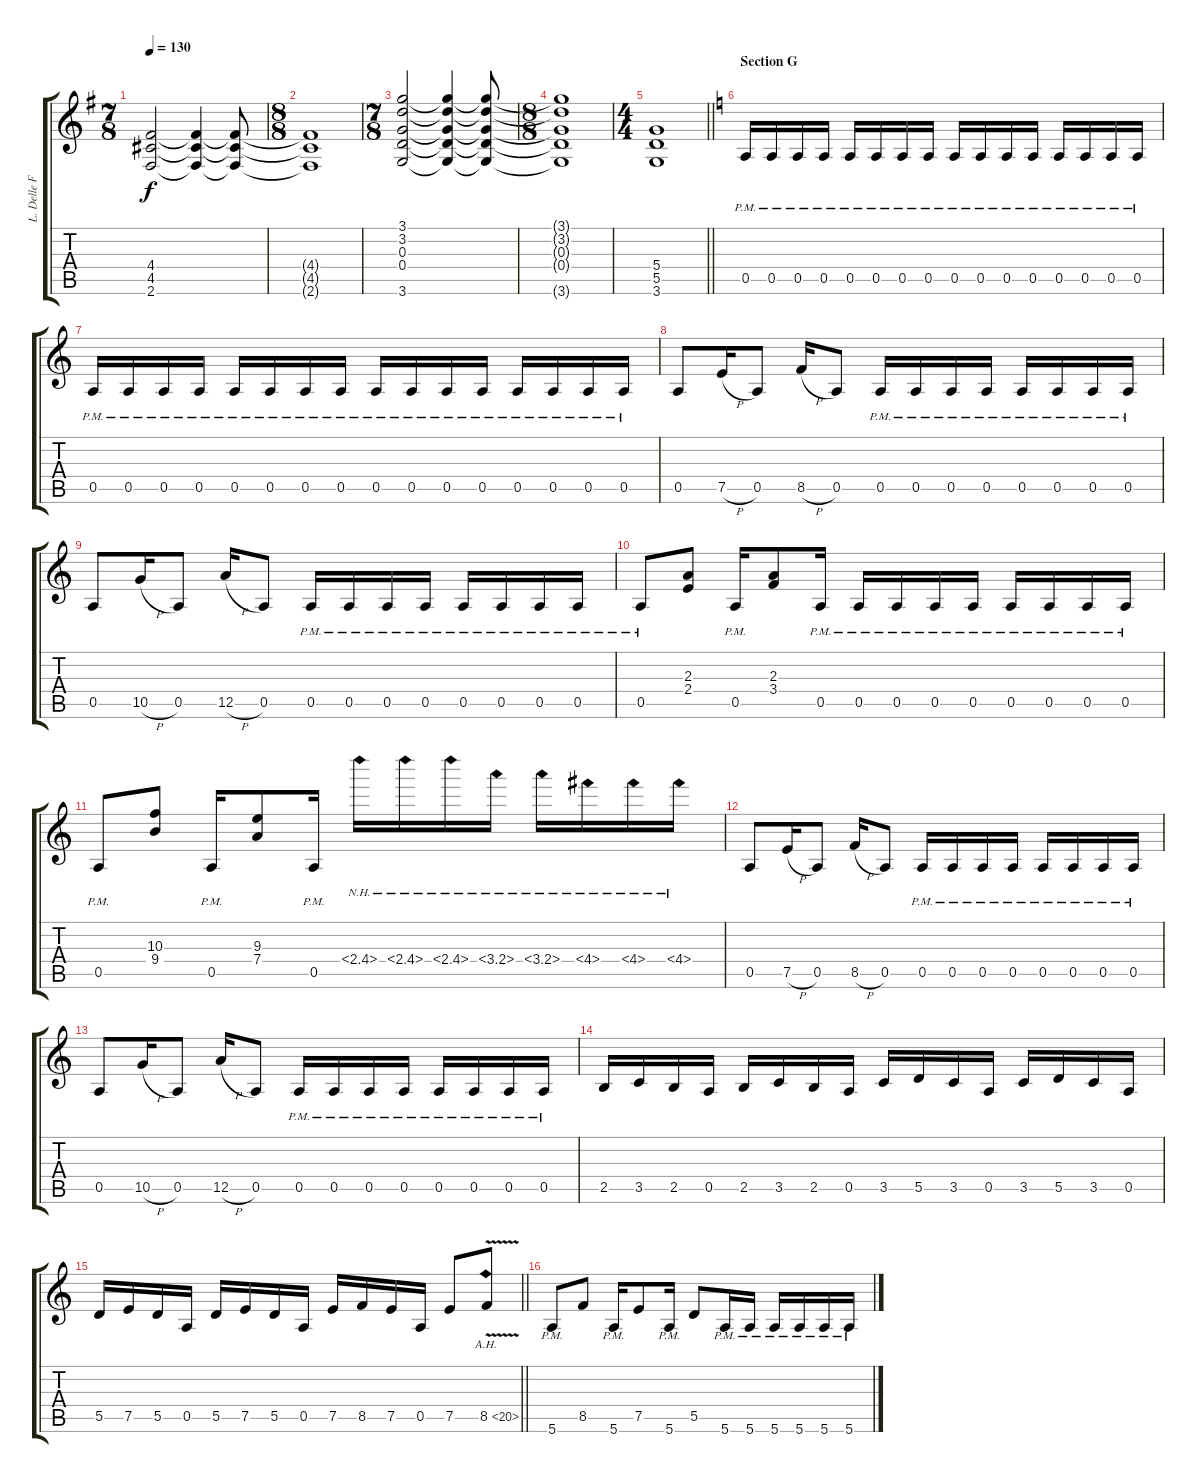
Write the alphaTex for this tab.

\track ("L. Delle Fave (Dist. Guitar L)" "L. Delle F") {instrument overdrivenguitar}
\staff {score tabs}
\tuning (E4 B3 G3 D3 A2 E2) {hide}
\ts (7 8)
\tempo 130
\clef g2
\ks eminor
(4.4 4.5 2.6).2{dy f} (4.4{t} 4.5{t} 2.6{t}).4 (4.4{t} 4.5{t} 2.6{t}).8 |
\ts (8 8)
(4.4{t} 4.5{t} 2.6{t}).1 |
\ts (7 8)
(3.1 3.2 0.3 0.4 3.6).2 (3.1{t} 3.2{t} 0.3{t} 0.4{t} 3.6{t}).4 (3.1{t} 3.2{t} 0.3{t} 0.4{t} 3.6{t}).8 |
\ts (8 8)
(3.1{t} 3.2{t} 0.3{t} 0.4{t} 3.6{t}).1 |
\ts (4 4)
\barLineRight lightlight
(5.4 5.5 3.6).1 |
\section ("" "Section G")
\ks aminor
0.5{pm}.16{volume 12} 0.5{pm}.16 0.5{pm}.16 0.5{pm}.16 0.5{pm}.16 0.5{pm}.16 0.5{pm}.16 0.5{pm}.16 0.5{pm}.16 0.5{pm}.16 0.5{pm}.16 0.5{pm}.16 0.5{pm}.16 0.5{pm}.16 0.5{pm}.16 0.5{pm}.16 |
0.5{pm}.16 0.5{pm}.16 0.5{pm}.16 0.5{pm}.16 0.5{pm}.16 0.5{pm}.16 0.5{pm}.16 0.5{pm}.16 0.5{pm}.16 0.5{pm}.16 0.5{pm}.16 0.5{pm}.16 0.5{pm}.16 0.5{pm}.16 0.5{pm}.16 0.5{pm}.16 |
0.5.8 7.5{h}.16 0.5.8 8.5{h}.16 0.5.8 0.5{pm}.16 0.5{pm}.16 0.5{pm}.16 0.5{pm}.16 0.5{pm}.16 0.5{pm}.16 0.5{pm}.16 0.5{pm}.16 |
0.5.8 10.5{h}.16 0.5.8 12.5{h}.16 0.5.8 0.5{pm}.16 0.5{pm}.16 0.5{pm}.16 0.5{pm}.16 0.5{pm}.16 0.5{pm}.16 0.5{pm}.16 0.5{pm}.16 |
0.5{pm}.8 (2.3 2.4).8 0.5{pm}.16 (2.3 3.4).8 0.5{pm}.16 0.5{pm}.16 0.5{pm}.16 0.5{pm}.16 0.5{pm}.16 0.5{pm}.16 0.5{pm}.16 0.5{pm}.16 0.5{pm}.16 |
0.5{pm}.8 (10.3 9.4).8 0.5{pm}.16 (9.3 7.4).8 0.5{pm}.16 2.4{nh}.16 2.4{nh}.16 2.4{nh}.16 3.4{nh}.16 3.4{nh}.16 4.4{nh}.16 4.4{nh}.16 4.4{nh}.16 |
0.5.8 7.5{h}.16 0.5.8 8.5{h}.16 0.5.8 0.5{pm}.16 0.5{pm}.16 0.5{pm}.16 0.5{pm}.16 0.5{pm}.16 0.5{pm}.16 0.5{pm}.16 0.5{pm}.16 |
0.5.8 10.5{h}.16 0.5.8 12.5{h}.16 0.5.8 0.5{pm}.16 0.5{pm}.16 0.5{pm}.16 0.5{pm}.16 0.5{pm}.16 0.5{pm}.16 0.5{pm}.16 0.5{pm}.16 |
2.5.16 3.5.16 2.5.16 0.5.16 2.5.16 3.5.16 2.5.16 0.5.16 3.5.16 5.5.16 3.5.16 0.5.16 3.5.16 5.5.16 3.5.16 0.5.16 |
\barLineRight lightlight
5.5.16 7.5.16 5.5.16 0.5.16 5.5.16 7.5.16 5.5.16 0.5.16 7.5.16 8.5.16 7.5.16 0.5.16 7.5.8 8.5{ah 12 v}.8 |
5.6{pm}.8 8.5.8 5.6{pm}.16 7.5.8 5.6{pm}.16 5.5.8 5.6{pm}.16 5.6{pm}.16 5.6{pm}.16 5.6{pm}.16 5.6{pm}.16 5.6{pm}.16
